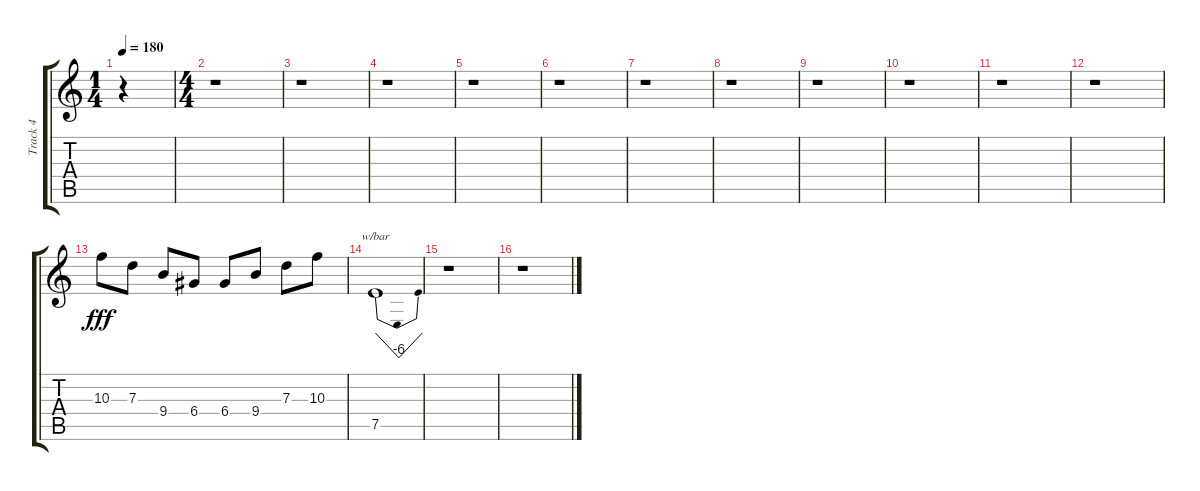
\track ("Track 4" "Track 4") {instrument distortionguitar}
\staff {score tabs}
\tuning (E4 B3 G3 D3 A2 E2) {hide}
\ts (1 4)
\tempo 180
\clef g2
\ks c
r.4{dy fff instrument distortionguitar} |
\ts (4 4)
r.1 |
r.1 |
r.1 |
r.1 |
r.1 |
r.1 |
r.1 |
r.1 |
r.1 |
r.1 |
r.1 |
10.3.8 7.3.8 9.4.8 6.4.8 6.4.8 9.4.8 7.3.8 10.3.8 |
7.5.1{tbe (dip default 0 0 30 -24 60 0)} |
r.1 |
r.1
